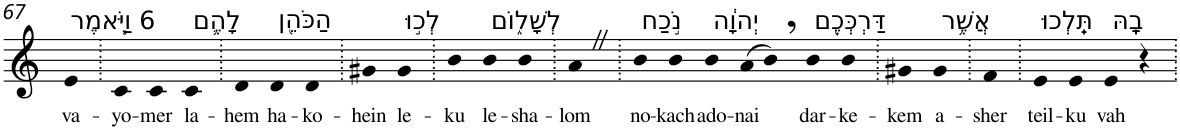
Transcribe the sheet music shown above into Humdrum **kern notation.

**kern	**text
*part1	*part1
*staff1	*staff1
*I"Piano	*
*I'Pno	*
!!LO:PB:g=z
*clefG2	*
*k[]	*
=67	=67
!LO:TX:a:t=6 וַיֹּ֧אמֶר	!
!	!LO:LY:b
4e	va-
=68.	=68.
!	!LO:LY:b
4c	-yo-
!	!LO:LY:b
4c	-mer
!LO:TX:a:t=לָהֶ֛ם	!
!	!LO:LY:b
4c	la-
=69.	=69.
!	!LO:LY:b
4d	-hem
!LO:TX:a:t=הַכֹּהֵ֖ן	!
!	!LO:LY:b
4d	ha-
!	!LO:LY:b
4d	-ko-
=70.	=70.
!	!LO:LY:b
4g#X	-hein
!LO:TX:a:t=לְכ֣וּ	!
!	!LO:LY:b
4g#	le-
=71.	=71.
!	!LO:LY:b
4b	-ku
!LO:TX:a:t=לְשָׁל֑וֹם	!
!	!LO:LY:b
4b	le-
!	!LO:LY:b
4b	-sha-
=72.	=72.
!	!LO:LY:b
4aZ	-lom
=73.	=73.
!LO:TX:a:t=נֹ֣כַח	!
!	!LO:LY:b
4b	no-
!	!LO:LY:b
4b	-kach
!LO:TX:a:t=יְהוָ֔ה	!
!	!LO:LY:b
4b	ado-
!	!LO:LY:b
(>8a	-nai
8b,)	.
!LO:TX:a:t=דַּרְכְּכֶ֖ם	!
!	!LO:LY:b
4b	dar-
!	!LO:LY:b
4b	-ke-
=74.	=74.
!	!LO:LY:b
4g#X	-kem
!LO:TX:a:t=אֲשֶׁ֥ר	!
!	!LO:LY:b
4g#	a-
=75.	=75.
!	!LO:LY:b
4f	-sher
=76.	=76.
!LO:TX:a:t=תֵּֽלְכוּ	!
!	!LO:LY:b
4e	teil-
!	!LO:LY:b
4e	-ku
!LO:TX:a:t=בָֽהּ	!
!	!LO:LY:b
4e	vah
4r	.
=.	=.
*-	*-
